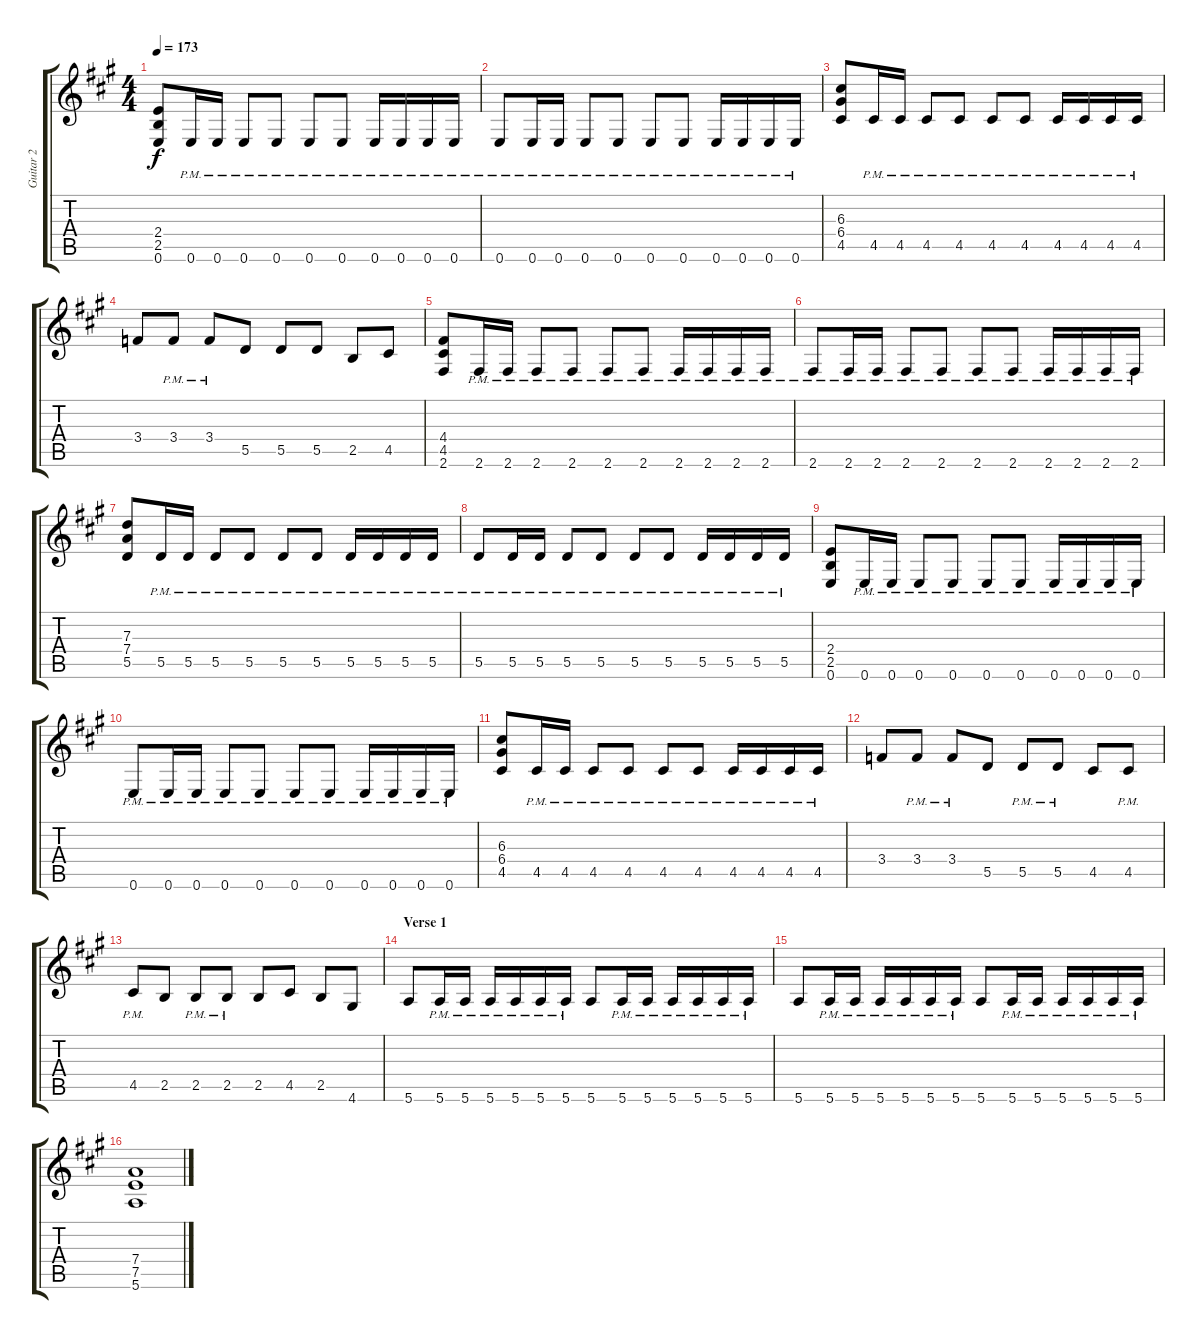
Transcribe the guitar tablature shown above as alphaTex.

\track ("Guitar 2" "Guitar 2") {instrument distortionguitar}
\staff {score tabs}
\tuning (E4 B3 G3 D3 A2 E2) {hide}
\ts (4 4)
\tempo 173
\clef g2
\ks f#minor
(2.4 2.5 0.6).8{dy f} 0.6{pm}.16 0.6{pm}.16 0.6{pm}.8 0.6{pm}.8 0.6{pm}.8 0.6{pm}.8 0.6{pm}.16 0.6{pm}.16 0.6{pm}.16 0.6{pm}.16 |
0.6{pm}.8 0.6{pm}.16 0.6{pm}.16 0.6{pm}.8 0.6{pm}.8 0.6{pm}.8 0.6{pm}.8 0.6{pm}.16 0.6{pm}.16 0.6{pm}.16 0.6{pm}.16 |
(6.3 6.4 4.5).8 4.5{pm}.16 4.5{pm}.16 4.5{pm}.8 4.5{pm}.8 4.5{pm}.8 4.5{pm}.8 4.5{pm}.16 4.5{pm}.16 4.5{pm}.16 4.5{pm}.16 |
3.4.8 3.4{pm}.8 3.4{pm}.8 5.5.8 5.5.8 5.5.8 2.5.8 4.5.8 |
(4.4 4.5 2.6).8 2.6{pm}.16 2.6{pm}.16 2.6{pm}.8 2.6{pm}.8 2.6{pm}.8 2.6{pm}.8 2.6{pm}.16 2.6{pm}.16 2.6{pm}.16 2.6{pm}.16 |
2.6{pm}.8 2.6{pm}.16 2.6{pm}.16 2.6{pm}.8 2.6{pm}.8 2.6{pm}.8 2.6{pm}.8 2.6{pm}.16 2.6{pm}.16 2.6{pm}.16 2.6{pm}.16 |
(7.3 7.4 5.5).8 5.5{pm}.16 5.5{pm}.16 5.5{pm}.8 5.5{pm}.8 5.5{pm}.8 5.5{pm}.8 5.5{pm}.16 5.5{pm}.16 5.5{pm}.16 5.5{pm}.16 |
5.5{pm}.8 5.5{pm}.16 5.5{pm}.16 5.5{pm}.8 5.5{pm}.8 5.5{pm}.8 5.5{pm}.8 5.5{pm}.16 5.5{pm}.16 5.5{pm}.16 5.5{pm}.16 |
(2.4 2.5 0.6).8 0.6{pm}.16 0.6{pm}.16 0.6{pm}.8 0.6{pm}.8 0.6{pm}.8 0.6{pm}.8 0.6{pm}.16 0.6{pm}.16 0.6{pm}.16 0.6{pm}.16 |
0.6{pm}.8 0.6{pm}.16 0.6{pm}.16 0.6{pm}.8 0.6{pm}.8 0.6{pm}.8 0.6{pm}.8 0.6{pm}.16 0.6{pm}.16 0.6{pm}.16 0.6{pm}.16 |
(6.3 6.4 4.5).8 4.5{pm}.16 4.5{pm}.16 4.5{pm}.8 4.5{pm}.8 4.5{pm}.8 4.5{pm}.8 4.5{pm}.16 4.5{pm}.16 4.5{pm}.16 4.5{pm}.16 |
3.4.8 3.4{pm}.8 3.4{pm}.8 5.5.8 5.5{pm}.8 5.5{pm}.8 4.5.8 4.5{pm}.8 |
4.5{pm}.8 2.5.8 2.5{pm}.8 2.5{pm}.8 2.5.8 4.5.8 2.5.8 4.6.8 |
\section ("" "Verse 1")
5.6.8 5.6{pm}.16 5.6{pm}.16 5.6{pm}.16 5.6{pm}.16 5.6{pm}.16 5.6{pm}.16 5.6.8 5.6{pm}.16 5.6{pm}.16 5.6{pm}.16 5.6{pm}.16 5.6{pm}.16 5.6{pm}.16 |
5.6.8 5.6{pm}.16 5.6{pm}.16 5.6{pm}.16 5.6{pm}.16 5.6{pm}.16 5.6{pm}.16 5.6.8 5.6{pm}.16 5.6{pm}.16 5.6{pm}.16 5.6{pm}.16 5.6{pm}.16 5.6{pm}.16 |
(7.4 7.5 5.6).1
